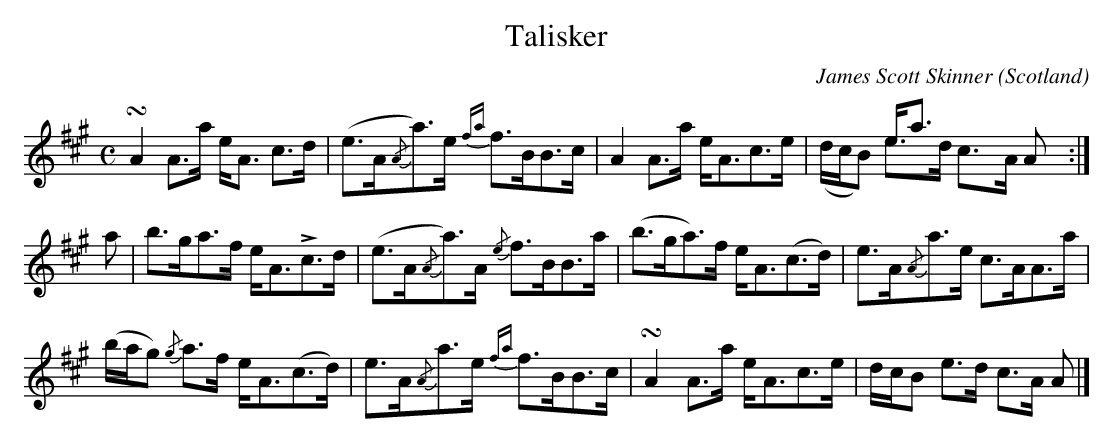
X:1
U:~=!turn!
T:Talisker
C:James Scott Skinner
O:Scotland
M:C
L:1/8
K:A
~A2 A>a e<A c>d | (e>A{/A}a)>e {fa}f>BB>c | A2 A>a e<Ac>e | x x e<a x x A & (d/2c/2B) e>d c>A x x  :|
a | b>ga>f e<ALc>d | (e>A{/A}a)>A {/e}f>BB>a | (b>ga)>f e<A(c>d) | e>A{/A}a>e c>AA>a |
(b/2a/2g) {/g}a>f e<A(c>d) | e>A{/A}a>e {fa}f>BB>c | ~A2 A>a e<Ac>e | d/2c/2B e>d c>A A |]
